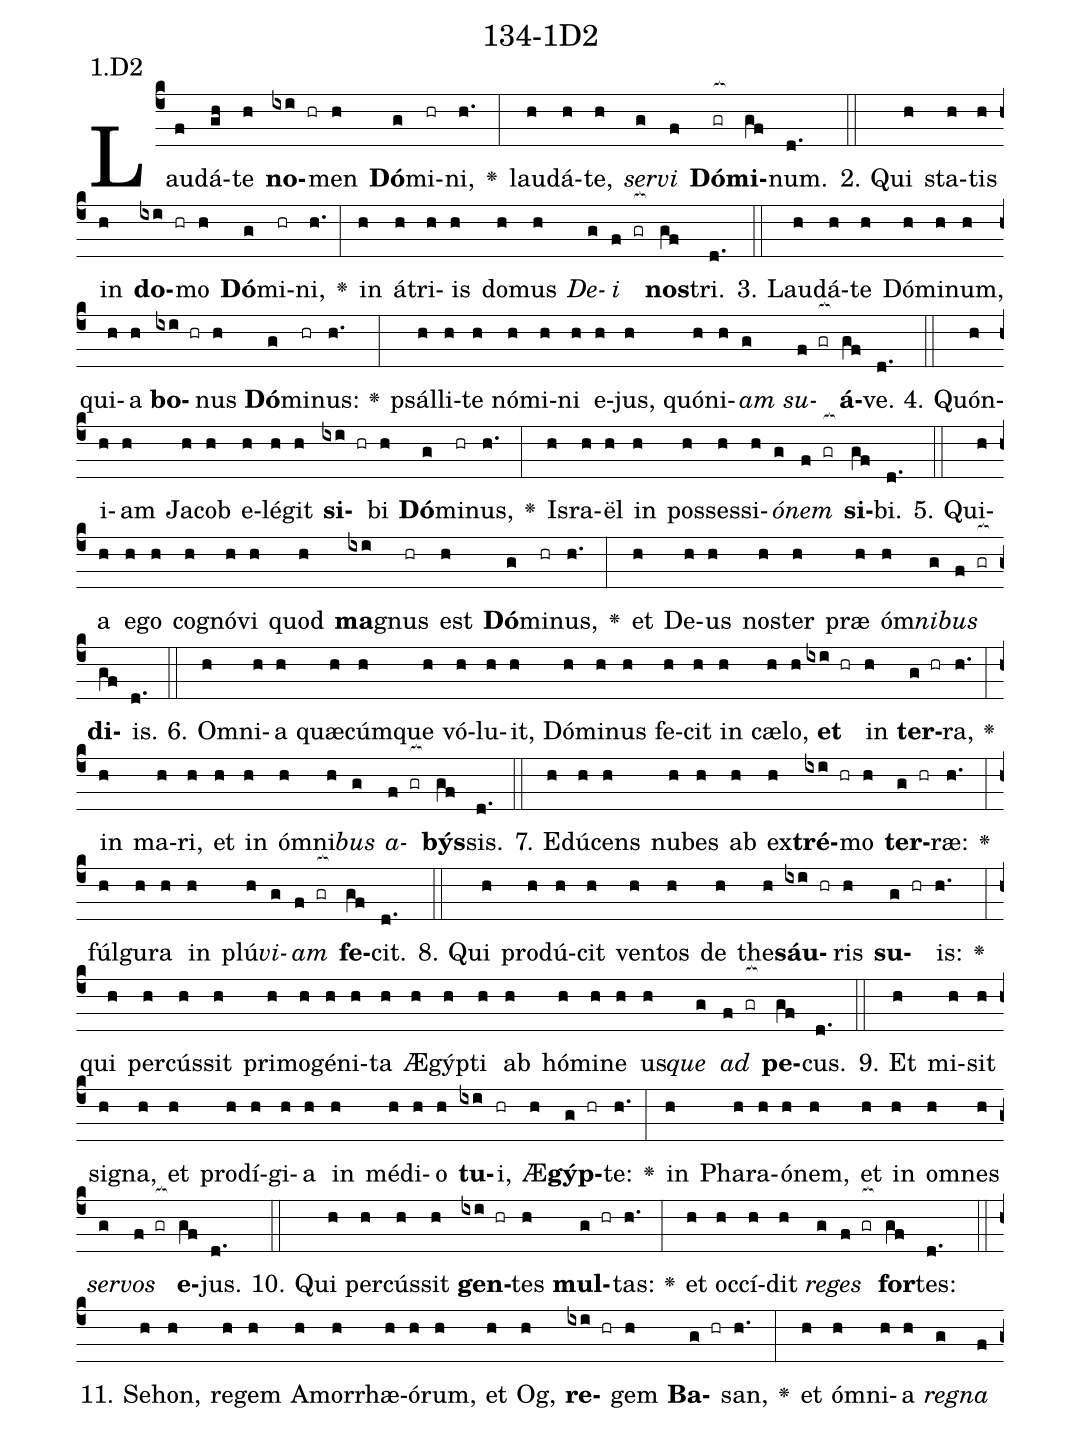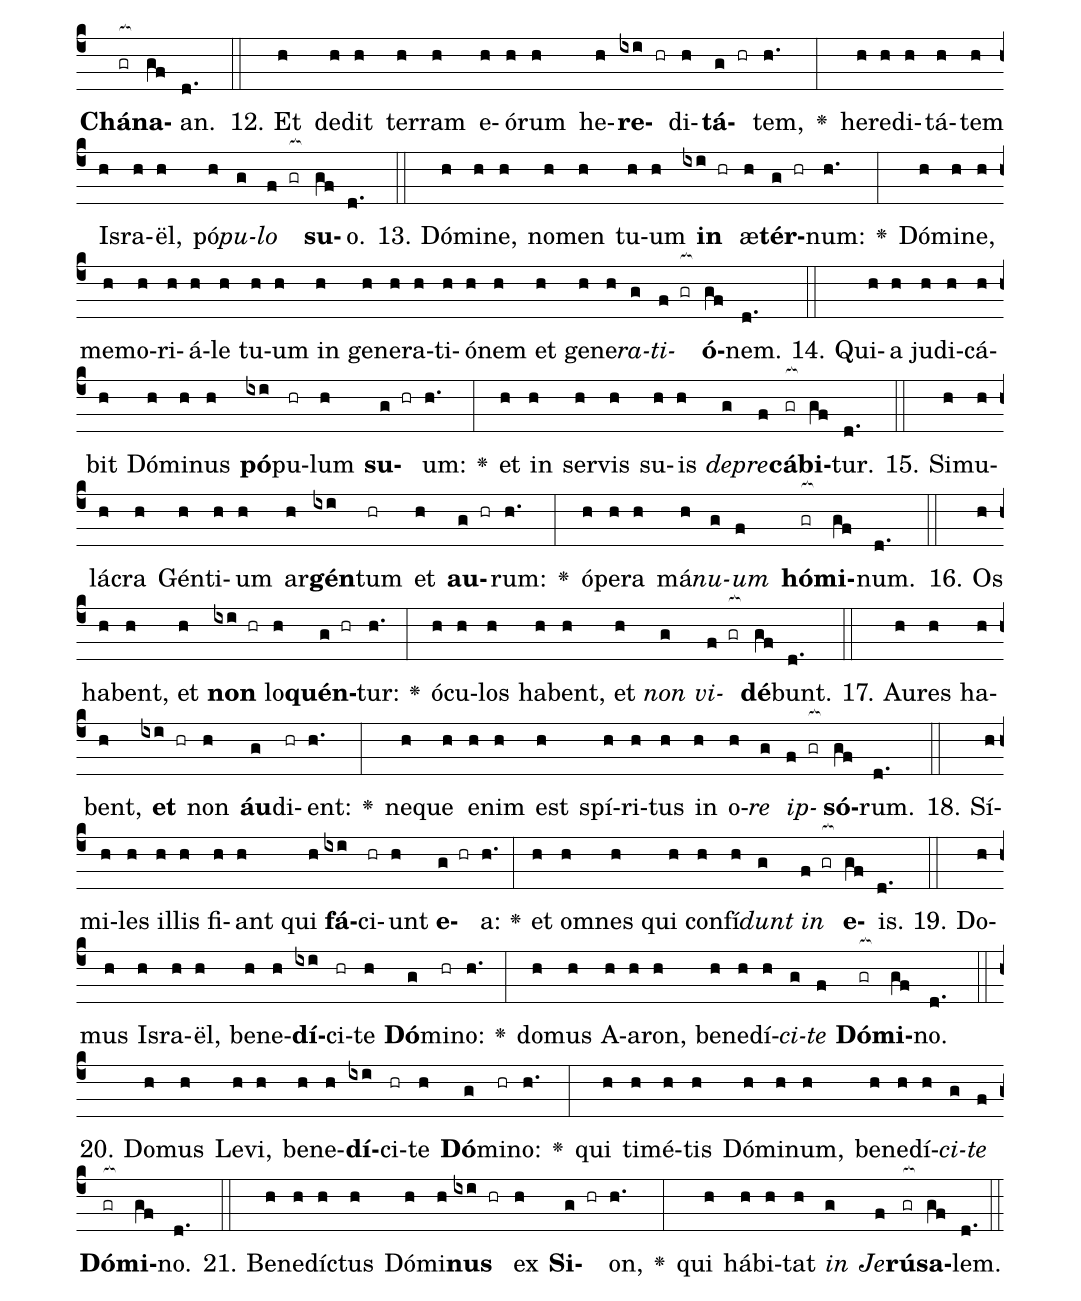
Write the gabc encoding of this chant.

name: 134-1D2;
annotation: 1.D2;
%%
(c4)Lau(f)dá(gh)te(h) <b>no</b>(ixi hr)men(h) <b>Dó</b>(g)mi(hr)ni,(h.) <v>\greheightstar</v>(:) lau(h)dá(h)te,(h) <i>ser</i>(g)<i>vi</i>(f) <b>Dó</b>(gr[ocb:1{])<b>mi</b>(gf[ocb:0}])num.(d.) (::)
2. Qui(h) sta(h)tis(h) in(h) <b>do</b>(ixi hr)mo(h) <b>Dó</b>(g)mi(hr)ni,(h.) <v>\greheightstar</v>(:) in(h) á(h)tri(h)is(h) do(h)mus(h) <i>De</i>(g)<i>i</i>(f gr[ocb:1{]) <b>nos</b>(gf[ocb:0}])tri.(d.) (::)
3. Lau(h)dá(h)te(h) Dó(h)mi(h)num,(h) qui(h)a(h) <b>bo</b>(ixi hr)nus(h) <b>Dó</b>(g)mi(hr)nus:(h.) <v>\greheightstar</v>(:) psál(h)li(h)te(h) nó(h)mi(h)ni(h) e(h)jus,(h) quón(h)i(h)<i>am</i>(g) <i>su</i>(f gr[ocb:1{])<b>á</b>(gf[ocb:0}])ve.(d.) (::)
4. Quón(h)i(h)am(h) Ja(h)cob(h) e(h)lé(h)git(h) <b>si</b>(ixi hr)bi(h) <b>Dó</b>(g)mi(hr)nus,(h.) <v>\greheightstar</v>(:) Is(h)ra(h)ël(h) in(h) pos(h)ses(h)si(h)<i>ó</i>(g)<i>nem</i>(f gr[ocb:1{]) <b>si</b>(gf[ocb:0}])bi.(d.) (::)
5. Qui(h)a(h) e(h)go(h) co(h)gnó(h)vi(h) quod(h) <b>ma</b>(ixi)gnus(hr) est(h) <b>Dó</b>(g)mi(hr)nus,(h.) <v>\greheightstar</v>(:) et(h) De(h)us(h) nos(h)ter(h) præ(h) óm(h)<i>ni</i>(g)<i>bus</i>(f gr[ocb:1{]) <b>di</b>(gf[ocb:0}])is.(d.) (::)
6. Om(h)ni(h)a(h) quæ(h)cúm(h)que(h) vó(h)lu(h)it,(h) Dó(h)mi(h)nus(h) fe(h)cit(h) in(h) cæ(h)lo,(h) <b>et</b>(ixi hr) in(h) <b>ter</b>(g hr)ra,(h.) <v>\greheightstar</v>(:) in(h) ma(h)ri,(h) et(h) in(h) óm(h)ni(h)<i>bus</i>(g) <i>a</i>(f gr[ocb:1{])<b>býs</b>(gf[ocb:0}])sis.(d.) (::)
7. E(h)dú(h)cens(h) nu(h)bes(h) ab(h) ex(h)<b>tré</b>(ixi hr)mo(h) <b>ter</b>(g hr)ræ:(h.) <v>\greheightstar</v>(:) fúl(h)gu(h)ra(h) in(h) plú(h)<i>vi</i>(g)<i>am</i>(f gr[ocb:1{]) <b>fe</b>(gf[ocb:0}])cit.(d.) (::)
8. Qui(h) pro(h)dú(h)cit(h) ven(h)tos(h) de(h) the(h)<b>sáu</b>(ixi hr)ris(h) <b>su</b>(g hr)is:(h.) <v>\greheightstar</v>(:) qui(h) per(h)cús(h)sit(h) pri(h)mo(h)gé(h)ni(h)ta(h) Æ(h)gýp(h)ti(h) ab(h) hó(h)mi(h)ne(h) us(h)<i>que</i>(g) <i>ad</i>(f gr[ocb:1{]) <b>pe</b>(gf[ocb:0}])cus.(d.) (::)
9. Et(h) mi(h)sit(h) si(h)gna,(h) et(h) prod(h)í(h)gi(h)a(h) in(h) mé(h)di(h)o(h) <b>tu</b>(ixi)i,(hr) Æ(h)<b>gýp</b>(g hr)te:(h.) <v>\greheightstar</v>(:) in(h) Pha(h)ra(h)ó(h)nem,(h) et(h) in(h) om(h)nes(h) <i>ser</i>(g)<i>vos</i>(f gr[ocb:1{]) <b>e</b>(gf[ocb:0}])jus.(d.) (::)
10. Qui(h) per(h)cús(h)sit(h) <b>gen</b>(ixi hr)tes(h) <b>mul</b>(g hr)tas:(h.) <v>\greheightstar</v>(:) et(h) oc(h)cí(h)dit(h) <i>re</i>(g)<i>ges</i>(f gr[ocb:1{]) <b>for</b>(gf[ocb:0}])tes:(d.) (::)
11. Se(h)hon,(h) re(h)gem(h) A(h)mor(h)rhæ(h)ó(h)rum,(h) et(h) Og,(h) <b>re</b>(ixi hr)gem(h) <b>Ba</b>(g hr)san,(h.) <v>\greheightstar</v>(:) et(h) óm(h)ni(h)a(h) <i>re</i>(g)<i>gna</i>(f) <b>Chá</b>(gr[ocb:1{])<b>na</b>(gf[ocb:0}])an.(d.) (::)
12. Et(h) de(h)dit(h) ter(h)ram(h) e(h)ó(h)rum(h) he(h)<b>re</b>(ixi hr)di(h)<b>tá</b>(g hr)tem,(h.) <v>\greheightstar</v>(:) he(h)re(h)di(h)tá(h)tem(h) Is(h)ra(h)ël,(h) pó(h)<i>pu</i>(g)<i>lo</i>(f gr[ocb:1{]) <b>su</b>(gf[ocb:0}])o.(d.) (::)
13. Dó(h)mi(h)ne,(h) no(h)men(h) tu(h)um(h) <b>in</b>(ixi hr) æ(h)<b>tér</b>(g hr)num:(h.) <v>\greheightstar</v>(:) Dó(h)mi(h)ne,(h) me(h)mo(h)ri(h)á(h)le(h) tu(h)um(h) in(h) ge(h)ne(h)ra(h)ti(h)ó(h)nem(h) et(h) ge(h)ne(h)<i>ra</i>(g)<i>ti</i>(f gr[ocb:1{])<b>ó</b>(gf[ocb:0}])nem.(d.) (::)
14. Qui(h)a(h) ju(h)di(h)cá(h)bit(h) Dó(h)mi(h)nus(h) <b>pó</b>(ixi)pu(hr)lum(h) <b>su</b>(g hr)um:(h.) <v>\greheightstar</v>(:) et(h) in(h) ser(h)vis(h) su(h)is(h) <i>de</i>(g)<i>pre</i>(f)<b>cá</b>(gr[ocb:1{])<b>bi</b>(gf[ocb:0}])tur.(d.) (::)
15. Si(h)mu(h)lá(h)cra(h) Gén(h)ti(h)um(h) ar(h)<b>gén</b>(ixi)tum(hr) et(h) <b>au</b>(g hr)rum:(h.) <v>\greheightstar</v>(:) ó(h)pe(h)ra(h) má(h)<i>nu</i>(g)<i>um</i>(f) <b>hó</b>(gr[ocb:1{])<b>mi</b>(gf[ocb:0}])num.(d.) (::)
16. Os(h) ha(h)bent,(h) et(h) <b>non</b>(ixi hr) lo(h)<b>quén</b>(g hr)tur:(h.) <v>\greheightstar</v>(:) ó(h)cu(h)los(h) ha(h)bent,(h) et(h) <i>non</i>(g) <i>vi</i>(f gr[ocb:1{])<b>dé</b>(gf[ocb:0}])bunt.(d.) (::)
17. Au(h)res(h) ha(h)bent,(h) <b>et</b>(ixi hr) non(h) <b>áu</b>(g)di(hr)ent:(h.) <v>\greheightstar</v>(:) ne(h)que(h) e(h)nim(h) est(h) spí(h)ri(h)tus(h) in(h) o(h)<i>re</i>(g) <i>ip</i>(f gr[ocb:1{])<b>só</b>(gf[ocb:0}])rum.(d.) (::)
18. Sí(h)mi(h)les(h) il(h)lis(h) fi(h)ant(h) qui(h) <b>fá</b>(ixi)ci(hr)unt(h) <b>e</b>(g hr)a:(h.) <v>\greheightstar</v>(:) et(h) om(h)nes(h) qui(h) con(h)fí(h)<i>dunt</i>(g) <i>in</i>(f gr[ocb:1{]) <b>e</b>(gf[ocb:0}])is.(d.) (::)
19. Do(h)mus(h) Is(h)ra(h)ël,(h) be(h)ne(h)<b>dí</b>(ixi)ci(hr)te(h) <b>Dó</b>(g)mi(hr)no:(h.) <v>\greheightstar</v>(:) do(h)mus(h) A(h)a(h)ron,(h) be(h)ne(h)dí(h)<i>ci</i>(g)<i>te</i>(f) <b>Dó</b>(gr[ocb:1{])<b>mi</b>(gf[ocb:0}])no.(d.) (::)
20. Do(h)mus(h) Le(h)vi,(h) be(h)ne(h)<b>dí</b>(ixi)ci(hr)te(h) <b>Dó</b>(g)mi(hr)no:(h.) <v>\greheightstar</v>(:) qui(h) ti(h)mé(h)tis(h) Dó(h)mi(h)num,(h) be(h)ne(h)dí(h)<i>ci</i>(g)<i>te</i>(f) <b>Dó</b>(gr[ocb:1{])<b>mi</b>(gf[ocb:0}])no.(d.) (::)
21. Be(h)ne(h)díc(h)tus(h) Dó(h)mi(h)<b>nus</b>(ixi hr) ex(h) <b>Si</b>(g hr)on,(h.) <v>\greheightstar</v>(:) qui(h) há(h)bi(h)tat(h) <i>in</i>(g) <i>Je</i>(f)<b>rú</b>(gr[ocb:1{])<b>sa</b>(gf[ocb:0}])lem.(d.) (::)
